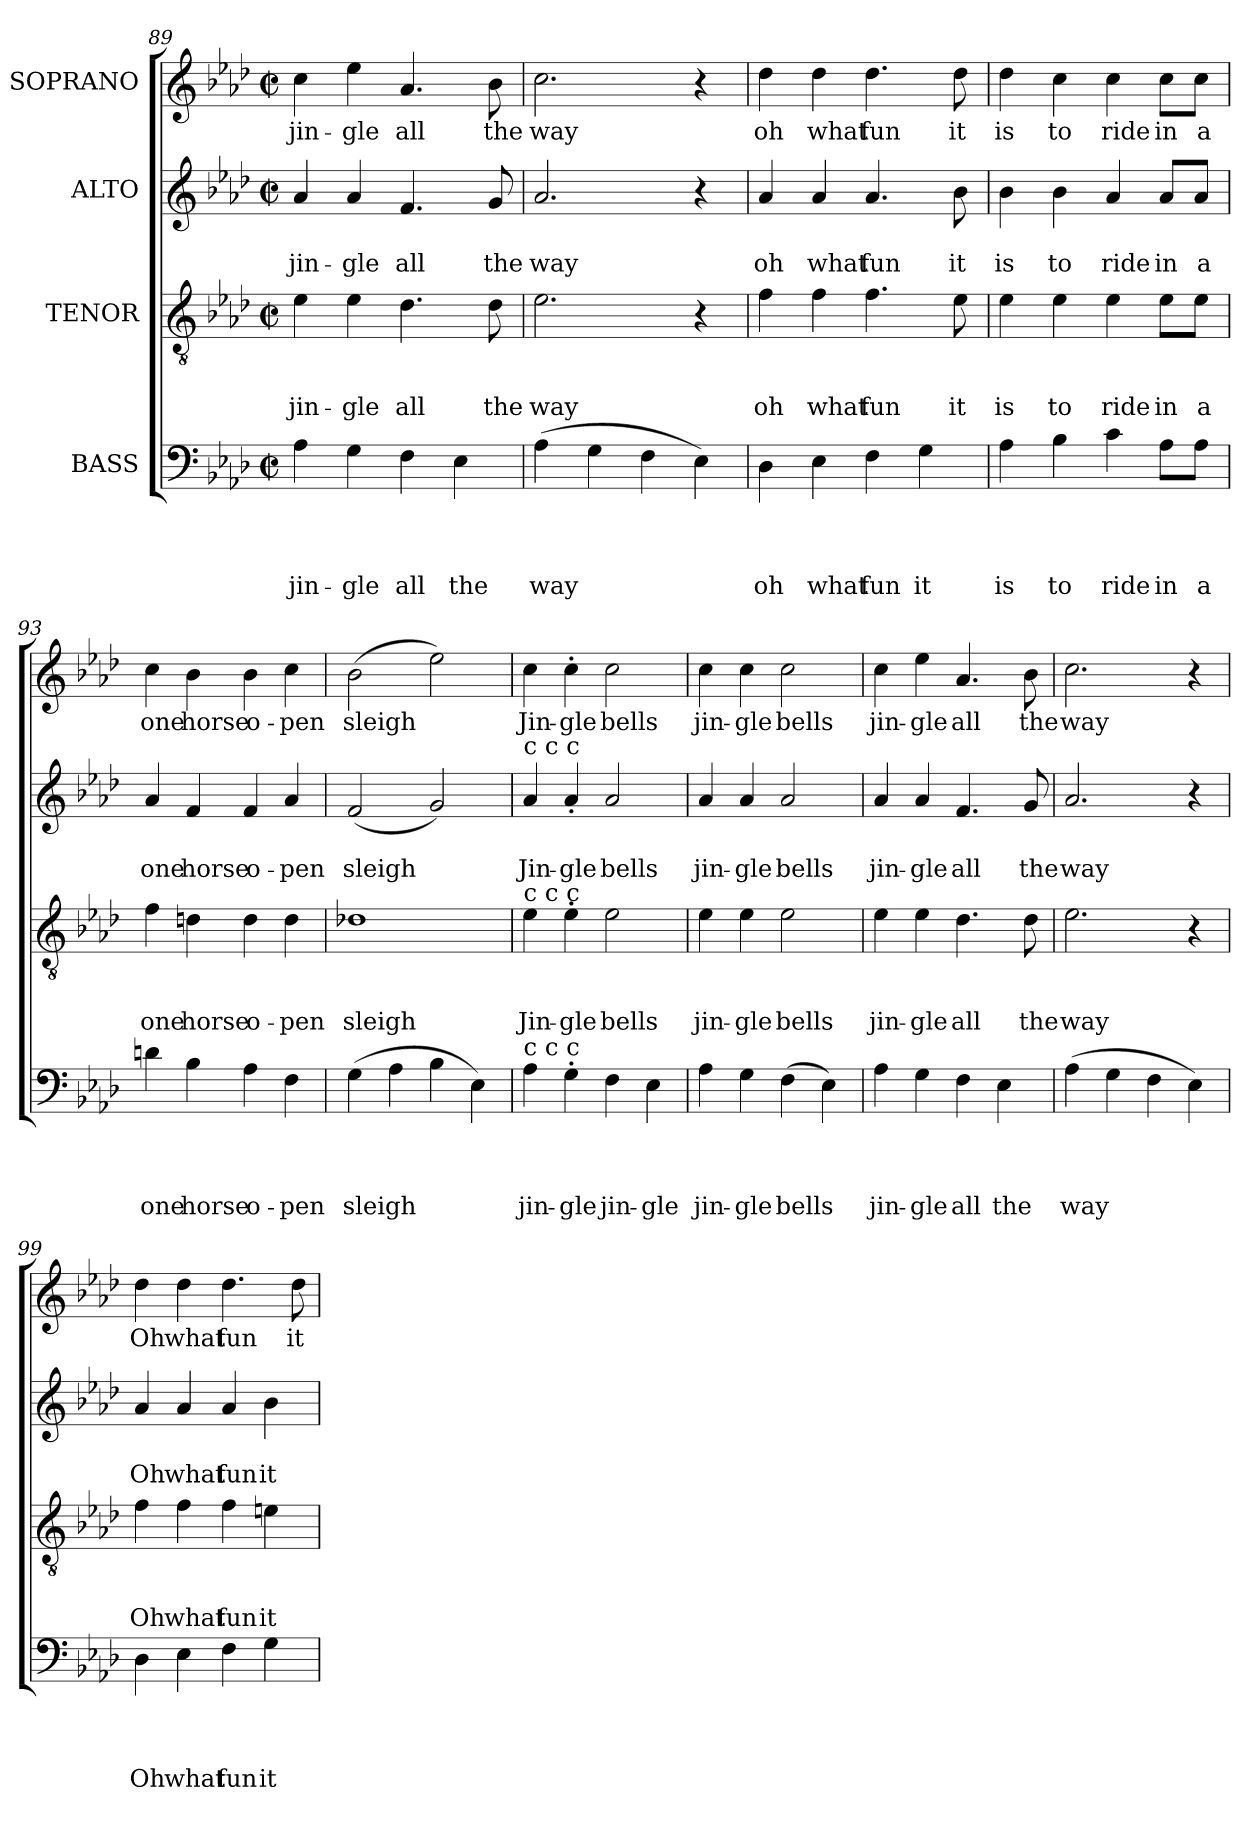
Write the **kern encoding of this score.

**kern	**text	**text	**text	**text	**kern	**text	**text	**text	**kern	**text	**text	**kern	**text
*part4	*part4	*part4	*part4	*part4	*part3	*part3	*part3	*part3	*part2	*part2	*part2	*part1	*part1
*staff4	*staff4	*staff4	*staff4	*staff4	*staff3	*staff3	*staff3	*staff3	*staff2	*staff2	*staff2	*staff1	*staff1
*I"BASS	*	*	*	*	*I"TENOR	*	*	*	*I"ALTO	*	*	*I"SOPRANO	*
*clefF4	*	*	*	*	*clefGv2	*	*	*	*clefG2	*	*	*clefG2	*
*k[b-e-a-d-]	*	*	*	*	*k[b-e-a-d-]	*	*	*	*k[b-e-a-d-]	*	*	*k[b-e-a-d-]	*
*A-:	*	*	*	*	*A-:	*	*	*	*A-:	*	*	*A-:	*
*M2/2	*	*	*	*	*M2/2	*	*	*	*M2/2	*	*	*M2/2	*
*met(c|)	*	*	*	*	*met(c|)	*	*	*	*met(c|)	*	*	*met(c|)	*
=89	=89	=89	=89	=89	=89	=89	=89	=89	=89	=89	=89	=89	=89
!	!	!	!	!LO:LY:b	!	!	!	!LO:LY:b	!	!	!LO:LY:b	!	!LO:LY:b
4A-\	.	.	.	jin-	4e-\	.	.	jin-	4a-/	.	jin-	4cc\	jin-
!	!	!	!	!LO:LY:b:rj	!	!	!	!LO:LY:b:rj	!	!	!LO:LY:b:rj	!	!LO:LY:b:rj
4G\	.	.	.	-gle	4e-\	.	.	-gle	4a-/	.	-gle	4ee-\	-gle
!	!	!	!	!LO:LY:b	!	!	!	!LO:LY:b	!	!	!LO:LY:b	!	!LO:LY:b
4F\	.	.	.	all	4.d-\	.	.	all	4.f/	.	all	4.a-/	all
!	!	!	!	!LO:LY:b	!	!	!	!	!	!	!	!	!
4E-\	.	.	.	the	.	.	.	.	.	.	.	.	.
!	!	!	!	!	!	!	!	!LO:LY:b	!	!	!LO:LY:b	!	!LO:LY:b
.	.	.	.	.	8d-\	.	.	the	8g/	.	the	8b-\	the
=90	=90	=90	=90	=90	=90	=90	=90	=90	=90	=90	=90	=90	=90
!	!	!	!	!LO:LY:b	!	!	!	!LO:LY:b	!	!	!LO:LY:b	!	!LO:LY:b
(>4A-\	.	.	.	way	2.e-\	.	.	way	2.a-/	.	way	2.cc\	way
4G\	.	.	.	.	.	.	.	.	.	.	.	.	.
4F\	.	.	.	.	.	.	.	.	.	.	.	.	.
4E-\)	.	.	.	.	4r	.	.	.	4r	.	.	4r	.
=91	=91	=91	=91	=91	=91	=91	=91	=91	=91	=91	=91	=91	=91
!	!	!	!	!LO:LY:b	!	!	!	!LO:LY:b	!	!	!LO:LY:b	!	!LO:LY:b
4D-\	.	.	.	oh	4f\	.	.	oh	4a-/	.	oh	4dd-\	oh
!	!	!	!	!LO:LY:b	!	!	!	!LO:LY:b	!	!	!LO:LY:b	!	!LO:LY:b
4E-\	.	.	.	what	4f\	.	.	what	4a-/	.	what	4dd-\	what
!	!	!	!	!LO:LY:b	!	!	!	!LO:LY:b	!	!	!LO:LY:b	!	!LO:LY:b
4F\	.	.	.	fun	4.f\	.	.	fun	4.a-/	.	fun	4.dd-\	fun
!	!	!	!	!LO:LY:b	!	!	!	!	!	!	!	!	!
4G\	.	.	.	it	.	.	.	.	.	.	.	.	.
!	!	!	!	!	!	!	!	!LO:LY:b	!	!	!LO:LY:b	!	!LO:LY:b
.	.	.	.	.	8e-\	.	.	it	8b-\	.	it	8dd-\	it
=92	=92	=92	=92	=92	=92	=92	=92	=92	=92	=92	=92	=92	=92
!	!	!	!	!LO:LY:b	!	!	!	!LO:LY:b	!	!	!LO:LY:b	!	!LO:LY:b
4A-\	.	.	.	is	4e-\	.	.	is	4b-\	.	is	4dd-\	is
!	!	!	!	!LO:LY:b	!	!	!	!LO:LY:b	!	!	!LO:LY:b	!	!LO:LY:b
4B-\	.	.	.	to	4e-\	.	.	to	4b-\	.	to	4cc\	to
!	!	!	!	!LO:LY:b	!	!	!	!LO:LY:b	!	!	!LO:LY:b	!	!LO:LY:b
4c\	.	.	.	ride	4e-\	.	.	ride	4a-/	.	ride	4cc\	ride
!	!	!	!	!LO:LY:b	!	!	!	!LO:LY:b	!	!	!LO:LY:b	!	!LO:LY:b
8A-\L	.	.	.	in	8e-\L	.	.	in	8a-/L	.	in	8cc\L	in
!	!	!	!	!LO:LY:b	!	!	!	!LO:LY:b	!	!	!LO:LY:b	!	!LO:LY:b
8A-\J	.	.	.	a	8e-\J	.	.	a	8a-/J	.	a	8cc\J	a
!!LO:PB:g=z
=93	=93	=93	=93	=93	=93	=93	=93	=93	=93	=93	=93	=93	=93
!	!	!	!	!LO:LY:b	!	!	!	!LO:LY:b	!	!	!LO:LY:b	!	!LO:LY:b
4dn\	.	.	.	one	4f\	.	.	one	4a-/	.	one	4cc\	one
!	!	!	!	!LO:LY:b	!	!	!	!LO:LY:b	!	!	!LO:LY:b	!	!LO:LY:b
4B-\	.	.	.	horse	4dn\	.	.	horse	4f/	.	horse	4b-\	horse
!	!	!	!	!LO:LY:b	!	!	!	!LO:LY:b	!	!	!LO:LY:b	!	!LO:LY:b
4A-\	.	.	.	o-	4d\	.	.	o-	4f/	.	o-	4b-\	o-
!	!	!	!	!LO:LY:b:rj	!	!	!	!LO:LY:b:rj	!	!	!LO:LY:b:rj	!	!LO:LY:b:rj
4F\	.	.	.	-pen	4d\	.	.	-pen	4a-/	.	-pen	4cc\	-pen
=94	=94	=94	=94	=94	=94	=94	=94	=94	=94	=94	=94	=94	=94
!	!	!	!	!LO:LY:b	!	!	!	!LO:LY:b	!	!	!LO:LY:b	!	!LO:LY:b
(>4G\	.	.	.	sleigh	1d-X	.	.	sleigh	(<2f/	.	sleigh	(>2b-\	sleigh
4A-\	.	.	.	.	.	.	.	.	.	.	.	.	.
4B-\	.	.	.	.	.	.	.	.	2g/)	.	.	2ee-\)	.
4E-\)	.	.	.	.	.	.	.	.	.	.	.	.	.
=95	=95	=95	=95	=95	=95	=95	=95	=95	=95	=95	=95	=95	=95
!	!	!	!	!	!	!	!	!	!LO:TX:a:t=c c c	!	!	!	!
!	!	!	!	!	!LO:TX:a:t=c c c	!	!	!	!	!	!	!	!
!LO:TX:a:t=c c c	!	!	!	!	!	!	!	!	!	!	!	!	!
!	!	!	!	!LO:LY:b	!	!	!	!LO:LY:b	!	!	!LO:LY:b	!	!LO:LY:b
4A-\	.	.	.	jin-	4e-\	.	.	Jin-	4a-/	.	Jin-	4cc\	Jin-
!	!	!	!	!LO:LY:b:rj	!	!	!	!LO:LY:b:rj	!	!	!LO:LY:b:rj	!	!LO:LY:b:rj
4G'>\	.	.	.	-gle	4e-'>\	.	.	-gle	4a-'</	.	-gle	4cc'>\	-gle
!	!	!	!	!LO:LY:b	!	!	!	!LO:LY:b	!	!	!LO:LY:b	!	!LO:LY:b
4F\	.	.	.	jin-	2e-\	.	.	bells	2a-/	.	bells	2cc\	bells
!	!	!	!	!LO:LY:b:rj	!	!	!	!	!	!	!	!	!
4E-\	.	.	.	-gle	.	.	.	.	.	.	.	.	.
=96	=96	=96	=96	=96	=96	=96	=96	=96	=96	=96	=96	=96	=96
!	!	!	!	!LO:LY:b	!	!	!	!LO:LY:b	!	!	!LO:LY:b	!	!LO:LY:b
4A-\	.	.	.	jin-	4e-\	.	.	jin-	4a-/	.	jin-	4cc\	jin-
!	!	!	!	!LO:LY:b:rj	!	!	!	!LO:LY:b:rj	!	!	!LO:LY:b:rj	!	!LO:LY:b:rj
4G\	.	.	.	-gle	4e-\	.	.	-gle	4a-/	.	-gle	4cc\	-gle
!	!	!	!	!LO:LY:b	!	!	!	!LO:LY:b	!	!	!LO:LY:b	!	!LO:LY:b
(>4F\	.	.	.	bells	2e-\	.	.	bells	2a-/	.	bells	2cc\	bells
4E-\)	.	.	.	.	.	.	.	.	.	.	.	.	.
=97	=97	=97	=97	=97	=97	=97	=97	=97	=97	=97	=97	=97	=97
!	!	!	!	!LO:LY:b	!	!	!	!LO:LY:b	!	!	!LO:LY:b	!	!LO:LY:b
4A-\	.	.	.	jin-	4e-\	.	.	jin-	4a-/	.	jin-	4cc\	jin-
!	!	!	!	!LO:LY:b:rj	!	!	!	!LO:LY:b:rj	!	!	!LO:LY:b:rj	!	!LO:LY:b:rj
4G\	.	.	.	-gle	4e-\	.	.	-gle	4a-/	.	-gle	4ee-\	-gle
!	!	!	!	!LO:LY:b	!	!	!	!LO:LY:b	!	!	!LO:LY:b	!	!LO:LY:b
4F\	.	.	.	all	4.d-\	.	.	all	4.f/	.	all	4.a-/	all
!	!	!	!	!LO:LY:b	!	!	!	!	!	!	!	!	!
4E-\	.	.	.	the	.	.	.	.	.	.	.	.	.
!	!	!	!	!	!	!	!	!LO:LY:b	!	!	!LO:LY:b	!	!LO:LY:b
.	.	.	.	.	8d-\	.	.	the	8g/	.	the	8b-\	the
=98	=98	=98	=98	=98	=98	=98	=98	=98	=98	=98	=98	=98	=98
!	!	!	!	!LO:LY:b	!	!	!	!LO:LY:b	!	!	!LO:LY:b	!	!LO:LY:b
(>4A-\	.	.	.	way	2.e-\	.	.	way	2.a-/	.	way	2.cc\	way
4G\	.	.	.	.	.	.	.	.	.	.	.	.	.
4F\	.	.	.	.	.	.	.	.	.	.	.	.	.
4E-\)	.	.	.	.	4r	.	.	.	4r	.	.	4r	.
!!LO:LB:g=z
=99	=99	=99	=99	=99	=99	=99	=99	=99	=99	=99	=99	=99	=99
!	!	!	!	!LO:LY:b	!	!	!	!LO:LY:b	!	!	!LO:LY:b	!	!LO:LY:b
4D-\	.	.	.	Oh	4f\	.	.	Oh	4a-/	.	Oh	4dd-\	Oh
!	!	!	!	!LO:LY:b	!	!	!	!LO:LY:b	!	!	!LO:LY:b	!	!LO:LY:b
4E-\	.	.	.	what	4f\	.	.	what	4a-/	.	what	4dd-\	what
!	!	!	!	!LO:LY:b	!	!	!	!LO:LY:b	!	!	!LO:LY:b	!	!LO:LY:b
4F\	.	.	.	fun	4f\	.	.	fun	4a-/	.	fun	4.dd-\	fun
!	!	!	!	!LO:LY:b	!	!	!	!LO:LY:b	!	!	!LO:LY:b	!	!
4G\	.	.	.	it	4en\	.	.	it	4b-\	.	it	.	.
!	!	!	!	!	!	!	!	!	!	!	!	!	!LO:LY:b
.	.	.	.	.	.	.	.	.	.	.	.	8dd-\	it
=	=	=	=	=	=	=	=	=	=	=	=	=	=
*-	*-	*-	*-	*-	*-	*-	*-	*-	*-	*-	*-	*-	*-
